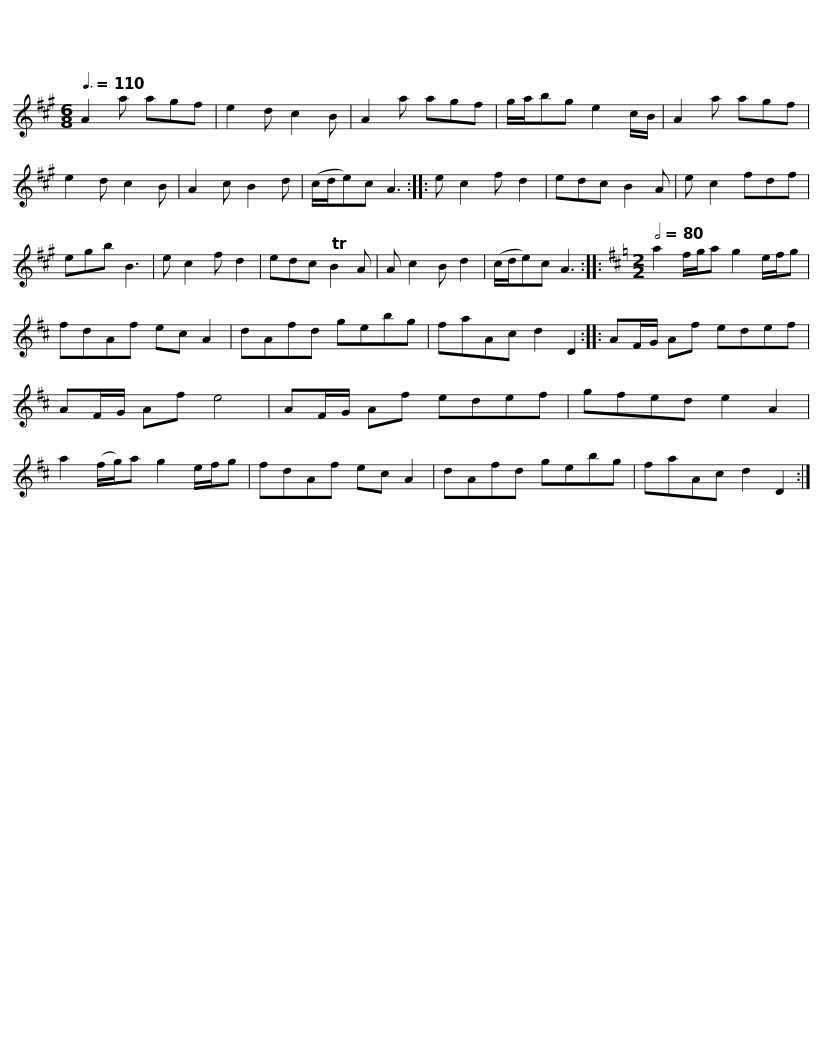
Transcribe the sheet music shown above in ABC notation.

X:1
L:1/8
Q:3/8=110
M:6/8
I:linebreak $
K:A
V:1 treble
V:1
 A2 a agf | e2 d c2 B | A2 a agf | g/a/bg e2 c/B/ | A2 a agf | %5
 e2 d c2 B | A2 c B2 d | (c/d/e)c A3 ::$ e c2 f d2 | edc B2 A | %10
 e c2 fdf | egb B3 | e c2 f d2 | edc TB2 A | A c2 B d2 | %15
 (c/d/e)c A3 ::$[K:D][M:2/2][Q:1/2=80] a2 f/g/a g2 e/f/g | fdAf ec A2 | dAfd gebg | faAc d2 D2 :: %20
 AF/G/ Af edef |$ AF/G/ Af e4 | AF/G/ Af edef | gfed e2 A2 | a2 (f/g/)a g2 e/f/g | %25
 fdAf ec A2 | dAfd gebg |$ faAc d2 D2 :| %28
